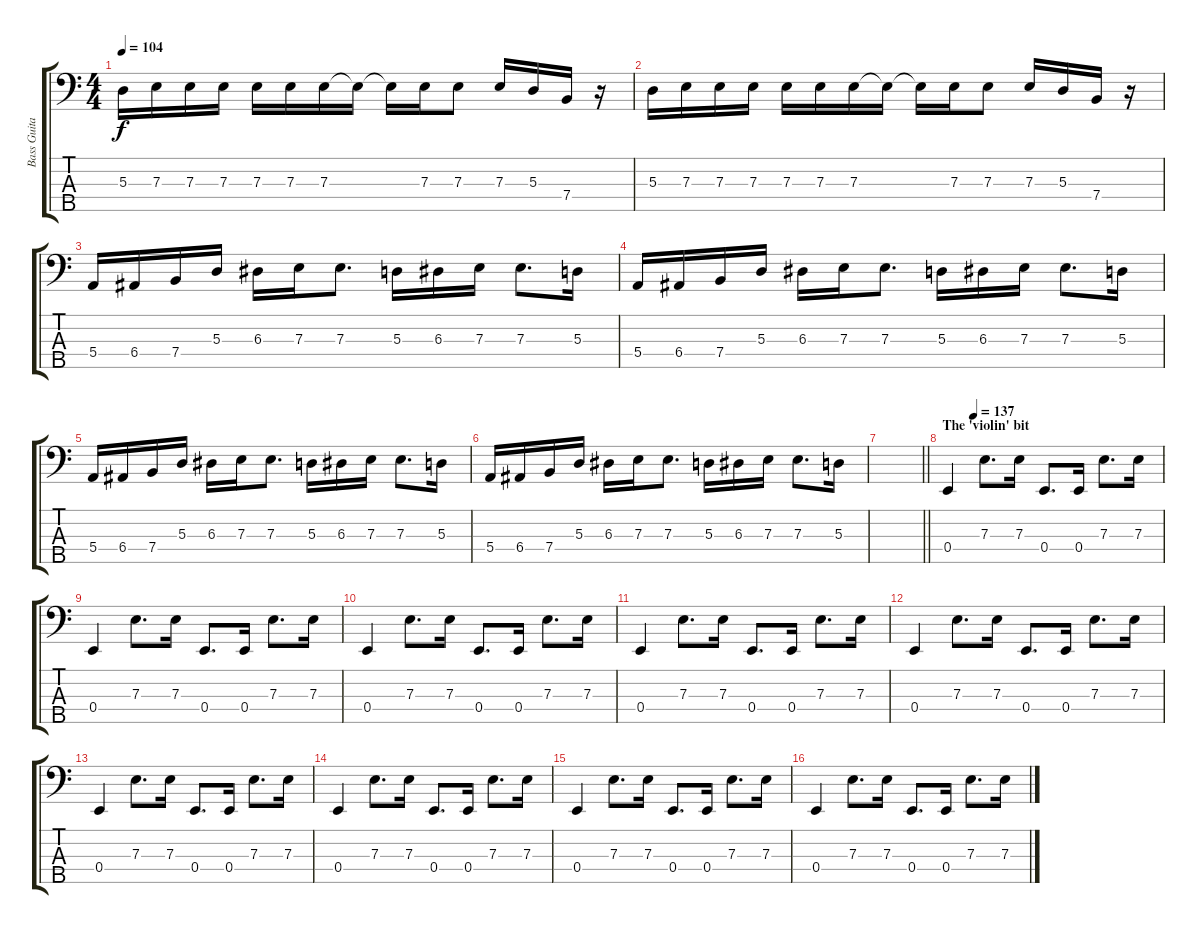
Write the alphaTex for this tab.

\track ("Bass Guitar" "Bass Guita") {instrument electricbassfinger}
\staff {score tabs}
\tuning (G2 D2 A1 E1 B0) {hide}
\ts (4 4)
\tempo 104
\clef f4
\ks c
5.3.16{dy f} 7.3.16 7.3.16 7.3.16 7.3.16 7.3.16 7.3.16 7.3{t}.16 7.3{t}.16 7.3.16 7.3.8 7.3.16 5.3.16 7.4.16 r.16 |
5.3.16 7.3.16 7.3.16 7.3.16 7.3.16 7.3.16 7.3.16 7.3{t}.16 7.3{t}.16 7.3.16 7.3.8 7.3.16 5.3.16 7.4.16 r.16 |
5.4.16 6.4.16 7.4.16 5.3.16 6.3.16 7.3.16 7.3.8{d} 5.3.16 6.3.16 7.3.16 7.3.8{d} 5.3.16 |
5.4.16 6.4.16 7.4.16 5.3.16 6.3.16 7.3.16 7.3.8{d} 5.3.16 6.3.16 7.3.16 7.3.8{d} 5.3.16 |
5.4.16 6.4.16 7.4.16 5.3.16 6.3.16 7.3.16 7.3.8{d} 5.3.16 6.3.16 7.3.16 7.3.8{d} 5.3.16 |
5.4.16 6.4.16 7.4.16 5.3.16 6.3.16 7.3.16 7.3.8{d} 5.3.16 6.3.16 7.3.16 7.3.8{d} 5.3.16 |
\barLineRight lightlight
|
\section ("" "The 'violin' bit")
\tempo (137 0.125)
0.4.4 7.3.8{d} 7.3.16 0.4.8{d} 0.4.16 7.3.8{d} 7.3.16 |
0.4.4 7.3.8{d} 7.3.16 0.4.8{d} 0.4.16 7.3.8{d} 7.3.16 |
0.4.4 7.3.8{d} 7.3.16 0.4.8{d} 0.4.16 7.3.8{d} 7.3.16 |
0.4.4 7.3.8{d} 7.3.16 0.4.8{d} 0.4.16 7.3.8{d} 7.3.16 |
0.4.4 7.3.8{d} 7.3.16 0.4.8{d} 0.4.16 7.3.8{d} 7.3.16 |
0.4.4 7.3.8{d} 7.3.16 0.4.8{d} 0.4.16 7.3.8{d} 7.3.16 |
0.4.4 7.3.8{d} 7.3.16 0.4.8{d} 0.4.16 7.3.8{d} 7.3.16 |
0.4.4 7.3.8{d} 7.3.16 0.4.8{d} 0.4.16 7.3.8{d} 7.3.16 |
0.4.4 7.3.8{d} 7.3.16 0.4.8{d} 0.4.16 7.3.8{d} 7.3.16
